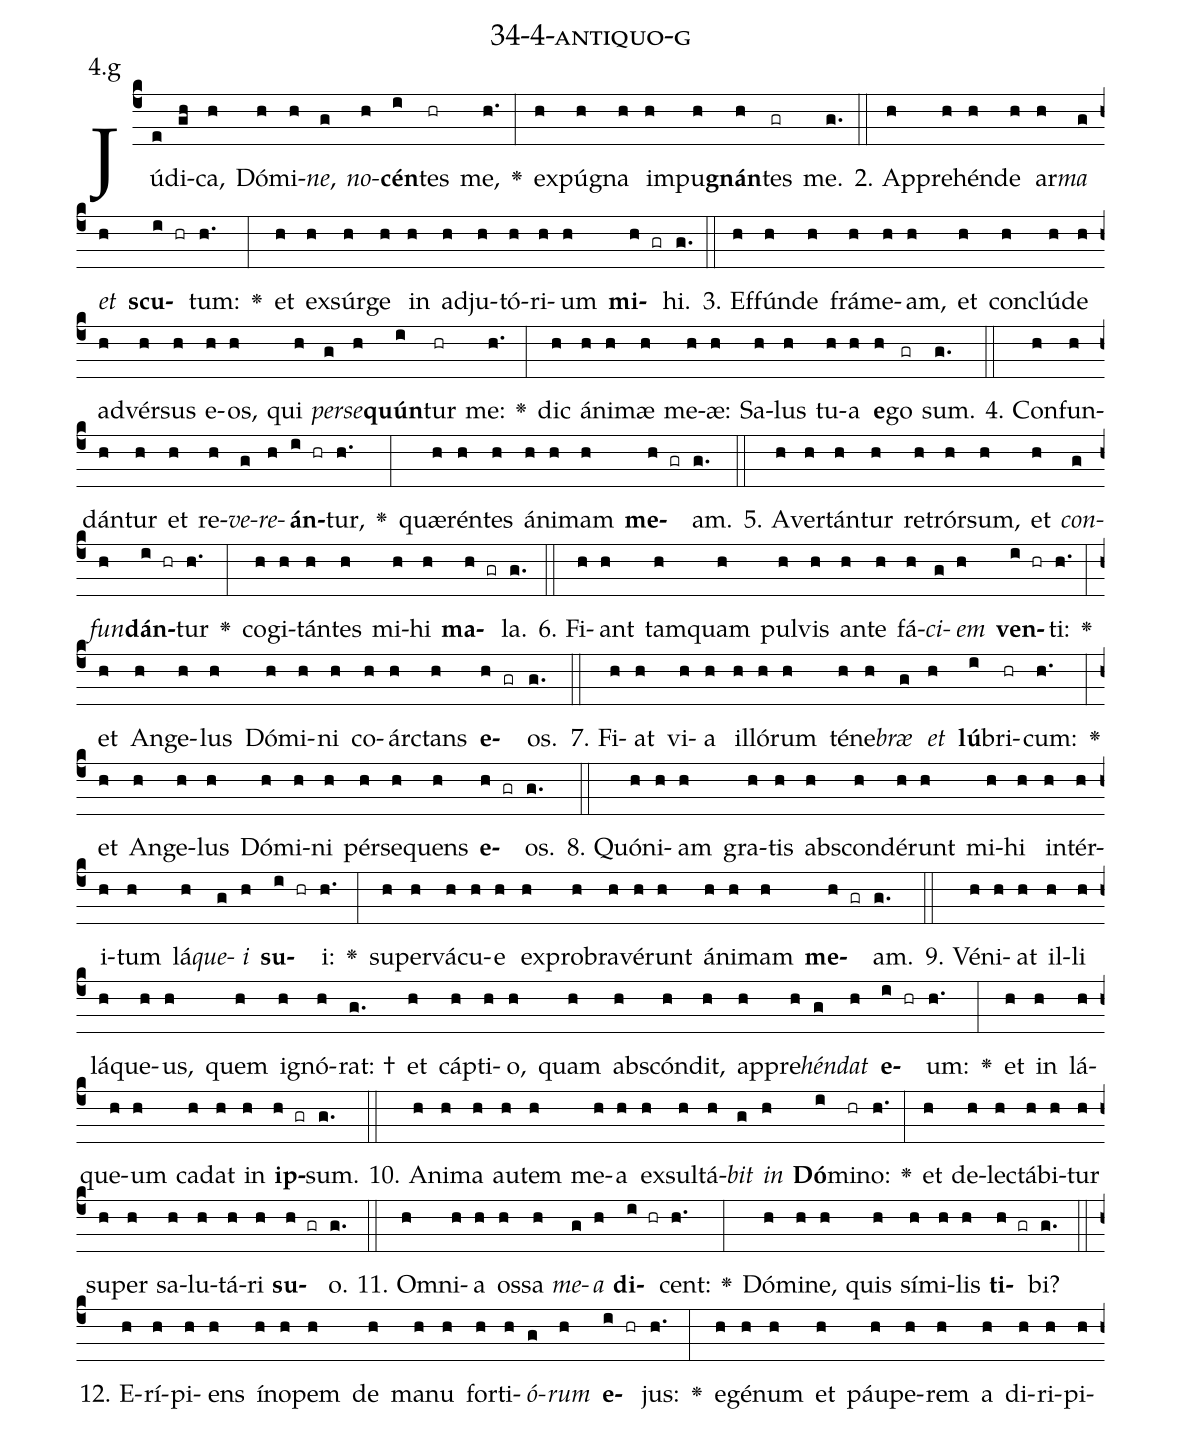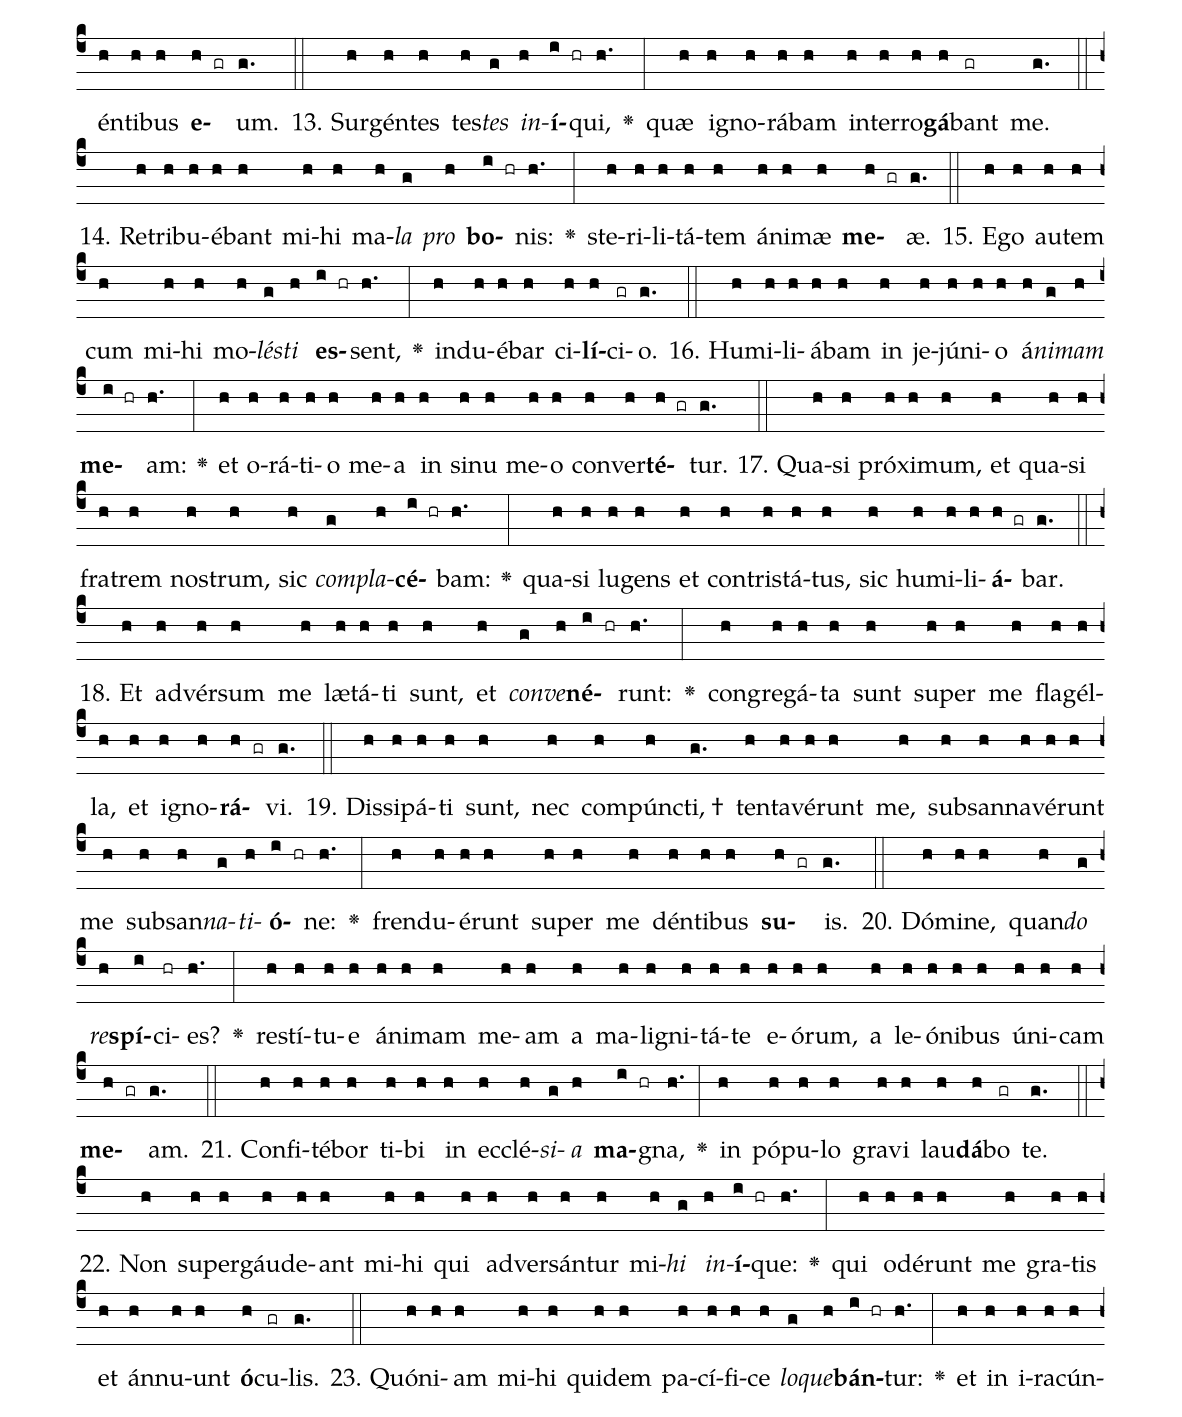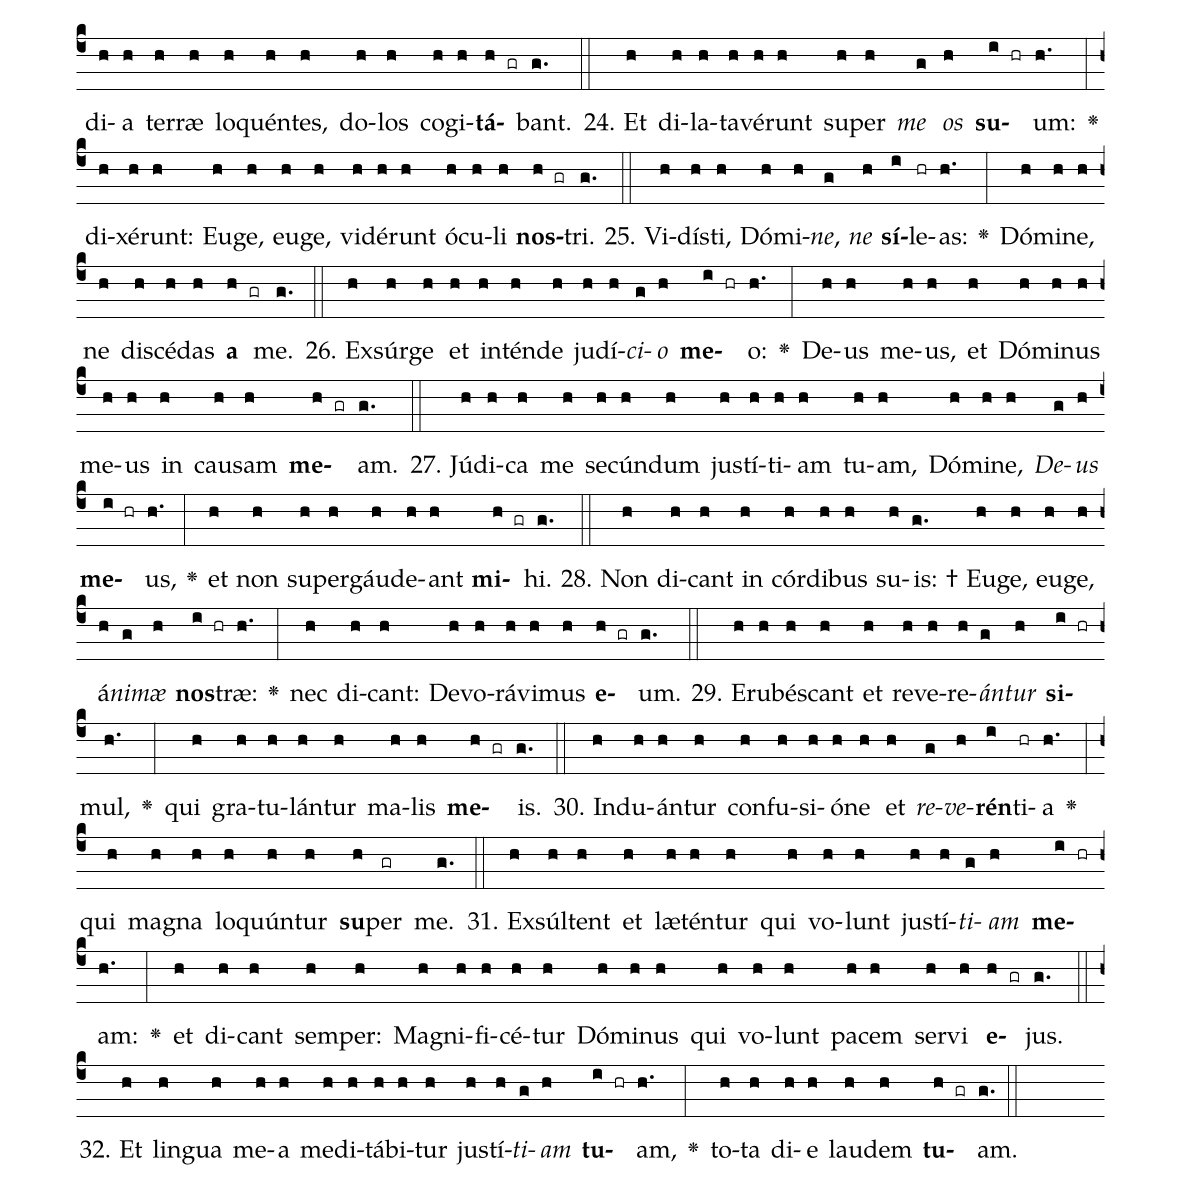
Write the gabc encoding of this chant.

name: 34-4-antiquo-g;
annotation: 4.g;
%%
(c4)Jú(e)di(gh)ca,(h) Dó(h)mi(h)<i>ne</i>,(g) <i>no</i>(h)<b>cén</b>(i)tes(hr) me,(h.) <v>\greheightstar</v>(:) ex(h)pú(h)gna(h) im(h)pu(h)<b>gnán</b>(h)tes(gr) me.(g.) (::)
2. Ap(h)pre(h)hén(h)de(h) ar(h)<i>ma</i>(g) <i>et</i>(h) <b>scu</b>(i hr)tum:(h.) <v>\greheightstar</v>(:) et(h) ex(h)súr(h)ge(h) in(h) ad(h)ju(h)tó(h)ri(h)um(h) <b>mi</b>(h gr)hi.(g.) (::)
3. Ef(h)fún(h)de(h) frá(h)me(h)am,(h) et(h) con(h)clú(h)de(h) ad(h)vér(h)sus(h) e(h)os,(h) qui(h) <i>per</i>(g)<i>se</i>(h)<b>quún</b>(i)tur(hr) me:(h.) <v>\greheightstar</v>(:) dic(h) á(h)ni(h)mæ(h) me(h)æ:(h) Sa(h)lus(h) tu(h)a(h) <b>e</b>(h)go(gr) sum.(g.) (::)
4. Con(h)fun(h)dán(h)tur(h) et(h) re(h)<i>ve</i>(g)<i>re</i>(h)<b>án</b>(i hr)tur,(h.) <v>\greheightstar</v>(:) quæ(h)rén(h)tes(h) á(h)ni(h)mam(h) <b>me</b>(h gr)am.(g.) (::)
5. A(h)ver(h)tán(h)tur(h) re(h)trór(h)sum,(h) et(h) <i>con</i>(g)<i>fun</i>(h)<b>dán</b>(i hr)tur(h.) <v>\greheightstar</v>(:) co(h)gi(h)tán(h)tes(h) mi(h)hi(h) <b>ma</b>(h gr)la.(g.) (::)
6. Fi(h)ant(h) tam(h)quam(h) pul(h)vis(h) an(h)te(h) fá(h)<i>ci</i>(g)<i>em</i>(h) <b>ven</b>(i hr)ti:(h.) <v>\greheightstar</v>(:) et(h) An(h)ge(h)lus(h) Dó(h)mi(h)ni(h) co(h)árc(h)tans(h) <b>e</b>(h gr)os.(g.) (::)
7. Fi(h)at(h) vi(h)a(h) il(h)ló(h)rum(h) té(h)ne(h)<i>bræ</i>(g) <i>et</i>(h) <b>lú</b>(i)bri(hr)cum:(h.) <v>\greheightstar</v>(:) et(h) An(h)ge(h)lus(h) Dó(h)mi(h)ni(h) pér(h)se(h)quens(h) <b>e</b>(h gr)os.(g.) (::)
8. Quón(h)i(h)am(h) gra(h)tis(h) abs(h)con(h)dé(h)runt(h) mi(h)hi(h) in(h)tér(h)i(h)tum(h) lá(h)<i>que</i>(g)<i>i</i>(h) <b>su</b>(i hr)i:(h.) <v>\greheightstar</v>(:) su(h)per(h)vá(h)cu(h)e(h) ex(h)pro(h)bra(h)vé(h)runt(h) á(h)ni(h)mam(h) <b>me</b>(h gr)am.(g.) (::)
9. Vé(h)ni(h)at(h) il(h)li(h) lá(h)que(h)us,(h) quem(h) i(h)gnó(h)rat: †(g.) et(h) cáp(h)ti(h)o,(h) quam(h) abs(h)cón(h)dit,(h) ap(h)pre(h)<i>hén</i>(g)<i>dat</i>(h) <b>e</b>(i hr)um:(h.) <v>\greheightstar</v>(:) et(h) in(h) lá(h)que(h)um(h) ca(h)dat(h) in(h) <b>ip</b>(h gr)sum.(g.) (::)
10. A(h)ni(h)ma(h) au(h)tem(h) me(h)a(h) ex(h)sul(h)tá(h)<i>bit</i>(g) <i>in</i>(h) <b>Dó</b>(i)mi(hr)no:(h.) <v>\greheightstar</v>(:) et(h) de(h)lec(h)tá(h)bi(h)tur(h) su(h)per(h) sa(h)lu(h)tá(h)ri(h) <b>su</b>(h gr)o.(g.) (::)
11. Om(h)ni(h)a(h) os(h)sa(h) <i>me</i>(g)<i>a</i>(h) <b>di</b>(i hr)cent:(h.) <v>\greheightstar</v>(:) Dó(h)mi(h)ne,(h) quis(h) sí(h)mi(h)lis(h) <b>ti</b>(h gr)bi?(g.) (::)
12. E(h)rí(h)pi(h)ens(h) ín(h)o(h)pem(h) de(h) ma(h)nu(h) for(h)ti(h)<i>ó</i>(g)<i>rum</i>(h) <b>e</b>(i hr)jus:(h.) <v>\greheightstar</v>(:) e(h)gé(h)num(h) et(h) páu(h)pe(h)rem(h) a(h) di(h)ri(h)pi(h)én(h)ti(h)bus(h) <b>e</b>(h gr)um.(g.) (::)
13. Sur(h)gén(h)tes(h) tes(h)<i>tes</i>(g) <i>in</i>(h)<b>í</b>(i hr)qui,(h.) <v>\greheightstar</v>(:) quæ(h) i(h)gno(h)rá(h)bam(h) in(h)ter(h)ro(h)<b>gá</b>(h)bant(gr) me.(g.) (::)
14. Re(h)tri(h)bu(h)é(h)bant(h) mi(h)hi(h) ma(h)<i>la</i>(g) <i>pro</i>(h) <b>bo</b>(i hr)nis:(h.) <v>\greheightstar</v>(:) ste(h)ri(h)li(h)tá(h)tem(h) á(h)ni(h)mæ(h) <b>me</b>(h gr)æ.(g.) (::)
15. E(h)go(h) au(h)tem(h) cum(h) mi(h)hi(h) mo(h)<i>lés</i>(g)<i>ti</i>(h) <b>es</b>(i hr)sent,(h.) <v>\greheightstar</v>(:) ind(h)u(h)é(h)bar(h) ci(h)<b>lí</b>(h)ci(gr)o.(g.) (::)
16. Hu(h)mi(h)li(h)á(h)bam(h) in(h) je(h)jú(h)ni(h)o(h) á(h)<i>ni</i>(g)<i>mam</i>(h) <b>me</b>(i hr)am:(h.) <v>\greheightstar</v>(:) et(h) o(h)rá(h)ti(h)o(h) me(h)a(h) in(h) si(h)nu(h) me(h)o(h) con(h)ver(h)<b>té</b>(h gr)tur.(g.) (::)
17. Qua(h)si(h) pró(h)xi(h)mum,(h) et(h) qua(h)si(h) fra(h)trem(h) nos(h)trum,(h) sic(h) <i>com</i>(g)<i>pla</i>(h)<b>cé</b>(i hr)bam:(h.) <v>\greheightstar</v>(:) qua(h)si(h) lu(h)gens(h) et(h) con(h)tris(h)tá(h)tus,(h) sic(h) hu(h)mi(h)li(h)<b>á</b>(h gr)bar.(g.) (::)
18. Et(h) ad(h)vér(h)sum(h) me(h) læ(h)tá(h)ti(h) sunt,(h) et(h) <i>con</i>(g)<i>ve</i>(h)<b>né</b>(i hr)runt:(h.) <v>\greheightstar</v>(:) con(h)gre(h)gá(h)ta(h) sunt(h) su(h)per(h) me(h) fla(h)gél(h)la,(h) et(h) i(h)gno(h)<b>rá</b>(h gr)vi.(g.) (::)
19. Dis(h)si(h)pá(h)ti(h) sunt,(h) nec(h) com(h)púnc(h)ti, †(g.) ten(h)ta(h)vé(h)runt(h) me,(h) sub(h)san(h)na(h)vé(h)runt(h) me(h) sub(h)san(h)<i>na</i>(g)<i>ti</i>(h)<b>ó</b>(i hr)ne:(h.) <v>\greheightstar</v>(:) fren(h)du(h)é(h)runt(h) su(h)per(h) me(h) dén(h)ti(h)bus(h) <b>su</b>(h gr)is.(g.) (::)
20. Dó(h)mi(h)ne,(h) quan(h)<i>do</i>(g) <i>re</i>(h)<b>spí</b>(i)ci(hr)es?(h.) <v>\greheightstar</v>(:) re(h)stí(h)tu(h)e(h) á(h)ni(h)mam(h) me(h)am(h) a(h) ma(h)li(h)gni(h)tá(h)te(h) e(h)ó(h)rum,(h) a(h) le(h)ó(h)ni(h)bus(h) ú(h)ni(h)cam(h) <b>me</b>(h gr)am.(g.) (::)
21. Con(h)fi(h)té(h)bor(h) ti(h)bi(h) in(h) ec(h)clé(h)<i>si</i>(g)<i>a</i>(h) <b>ma</b>(i hr)gna,(h.) <v>\greheightstar</v>(:) in(h) pó(h)pu(h)lo(h) gra(h)vi(h) lau(h)<b>dá</b>(h)bo(gr) te.(g.) (::)
22. Non(h) su(h)per(h)gáu(h)de(h)ant(h) mi(h)hi(h) qui(h) ad(h)ver(h)sán(h)tur(h) mi(h)<i>hi</i>(g) <i>in</i>(h)<b>í</b>(i hr)que:(h.) <v>\greheightstar</v>(:) qui(h) o(h)dé(h)runt(h) me(h) gra(h)tis(h) et(h) án(h)nu(h)unt(h) <b>ó</b>(h)cu(gr)lis.(g.) (::)
23. Quón(h)i(h)am(h) mi(h)hi(h) qui(h)dem(h) pa(h)cí(h)fi(h)ce(h) <i>lo</i>(g)<i>que</i>(h)<b>bán</b>(i hr)tur:(h.) <v>\greheightstar</v>(:) et(h) in(h) i(h)ra(h)cún(h)di(h)a(h) ter(h)ræ(h) lo(h)quén(h)tes,(h) do(h)los(h) co(h)gi(h)<b>tá</b>(h gr)bant.(g.) (::)
24. Et(h) di(h)la(h)ta(h)vé(h)runt(h) su(h)per(h) <i>me</i>(g) <i>os</i>(h) <b>su</b>(i hr)um:(h.) <v>\greheightstar</v>(:) di(h)xé(h)runt:(h) Eu(h)ge,(h) eu(h)ge,(h) vi(h)dé(h)runt(h) ó(h)cu(h)li(h) <b>nos</b>(h gr)tri.(g.) (::)
25. Vi(h)dís(h)ti,(h) Dó(h)mi(h)<i>ne</i>,(g) <i>ne</i>(h) <b>sí</b>(i)le(hr)as:(h.) <v>\greheightstar</v>(:) Dó(h)mi(h)ne,(h) ne(h) di(h)scé(h)das(h) <b>a</b>(h gr) me.(g.) (::)
26. Ex(h)súr(h)ge(h) et(h) in(h)tén(h)de(h) ju(h)dí(h)<i>ci</i>(g)<i>o</i>(h) <b>me</b>(i hr)o:(h.) <v>\greheightstar</v>(:) De(h)us(h) me(h)us,(h) et(h) Dó(h)mi(h)nus(h) me(h)us(h) in(h) cau(h)sam(h) <b>me</b>(h gr)am.(g.) (::)
27. Jú(h)di(h)ca(h) me(h) se(h)cún(h)dum(h) jus(h)tí(h)ti(h)am(h) tu(h)am,(h) Dó(h)mi(h)ne,(h) <i>De</i>(g)<i>us</i>(h) <b>me</b>(i hr)us,(h.) <v>\greheightstar</v>(:) et(h) non(h) su(h)per(h)gáu(h)de(h)ant(h) <b>mi</b>(h gr)hi.(g.) (::)
28. Non(h) di(h)cant(h) in(h) cór(h)di(h)bus(h) su(h)is: †(g.) Eu(h)ge,(h) eu(h)ge,(h) á(h)<i>ni</i>(g)<i>mæ</i>(h) <b>nos</b>(i hr)træ:(h.) <v>\greheightstar</v>(:) nec(h) di(h)cant:(h) De(h)vo(h)rá(h)vi(h)mus(h) <b>e</b>(h gr)um.(g.) (::)
29. E(h)ru(h)bés(h)cant(h) et(h) re(h)ve(h)re(h)<i>án</i>(g)<i>tur</i>(h) <b>si</b>(i hr)mul,(h.) <v>\greheightstar</v>(:) qui(h) gra(h)tu(h)lán(h)tur(h) ma(h)lis(h) <b>me</b>(h gr)is.(g.) (::)
30. Ind(h)u(h)án(h)tur(h) con(h)fu(h)si(h)ó(h)ne(h) et(h) <i>re</i>(g)<i>ve</i>(h)<b>rén</b>(i)ti(hr)a(h.) <v>\greheightstar</v>(:) qui(h) ma(h)gna(h) lo(h)quún(h)tur(h) <b>su</b>(h)per(gr) me.(g.) (::)
31. Ex(h)súl(h)tent(h) et(h) læ(h)tén(h)tur(h) qui(h) vo(h)lunt(h) jus(h)tí(h)<i>ti</i>(g)<i>am</i>(h) <b>me</b>(i hr)am:(h.) <v>\greheightstar</v>(:) et(h) di(h)cant(h) sem(h)per:(h) Ma(h)gni(h)fi(h)cé(h)tur(h) Dó(h)mi(h)nus(h) qui(h) vo(h)lunt(h) pa(h)cem(h) ser(h)vi(h) <b>e</b>(h gr)jus.(g.) (::)
32. Et(h) lin(h)gua(h) me(h)a(h) me(h)di(h)tá(h)bi(h)tur(h) jus(h)tí(h)<i>ti</i>(g)<i>am</i>(h) <b>tu</b>(i hr)am,(h.) <v>\greheightstar</v>(:) to(h)ta(h) di(h)e(h) lau(h)dem(h) <b>tu</b>(h gr)am.(g.) (::)
